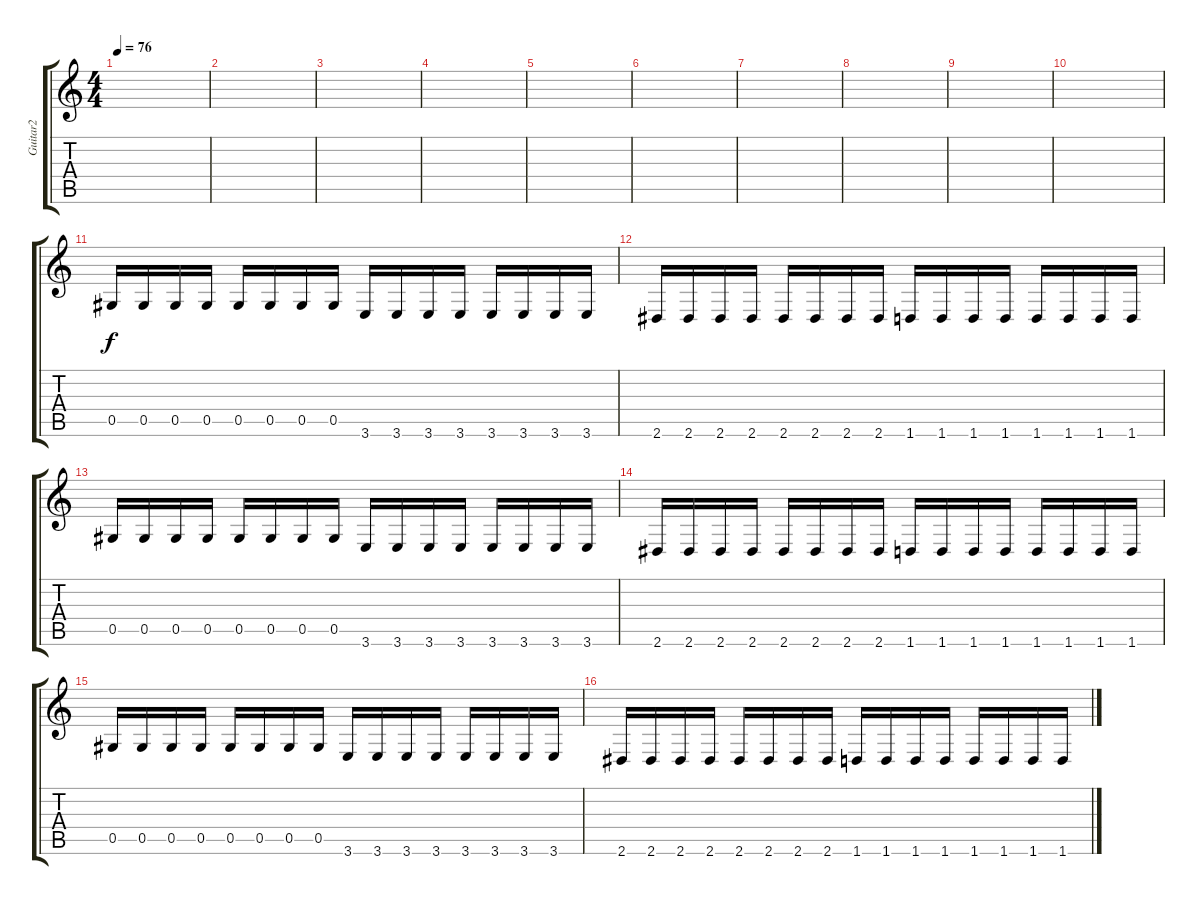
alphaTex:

\track ("Guitar2" "Guitar2") {instrument overdrivenguitar}
\staff {score tabs}
\tuning (Eb4 Bb3 Gb3 Db3 Ab2 Db2) {hide}
\ts (4 4)
\tempo 76
\clef g2
\ks c
|
|
|
|
|
|
|
|
|
|
0.5.16 0.5.16 0.5.16 0.5.16 0.5.16 0.5.16 0.5.16 0.5.16 3.6.16 3.6.16 3.6.16 3.6.16 3.6.16 3.6.16 3.6.16 3.6.16 |
2.6.16 2.6.16 2.6.16 2.6.16 2.6.16 2.6.16 2.6.16 2.6.16 1.6.16 1.6.16 1.6.16 1.6.16 1.6.16 1.6.16 1.6.16 1.6.16 |
0.5.16 0.5.16 0.5.16 0.5.16 0.5.16 0.5.16 0.5.16 0.5.16 3.6.16 3.6.16 3.6.16 3.6.16 3.6.16 3.6.16 3.6.16 3.6.16 |
2.6.16 2.6.16 2.6.16 2.6.16 2.6.16 2.6.16 2.6.16 2.6.16 1.6.16 1.6.16 1.6.16 1.6.16 1.6.16 1.6.16 1.6.16 1.6.16 |
0.5.16 0.5.16 0.5.16 0.5.16 0.5.16 0.5.16 0.5.16 0.5.16 3.6.16 3.6.16 3.6.16 3.6.16 3.6.16 3.6.16 3.6.16 3.6.16 |
2.6.16 2.6.16 2.6.16 2.6.16 2.6.16 2.6.16 2.6.16 2.6.16 1.6.16 1.6.16 1.6.16 1.6.16 1.6.16 1.6.16 1.6.16 1.6.16
